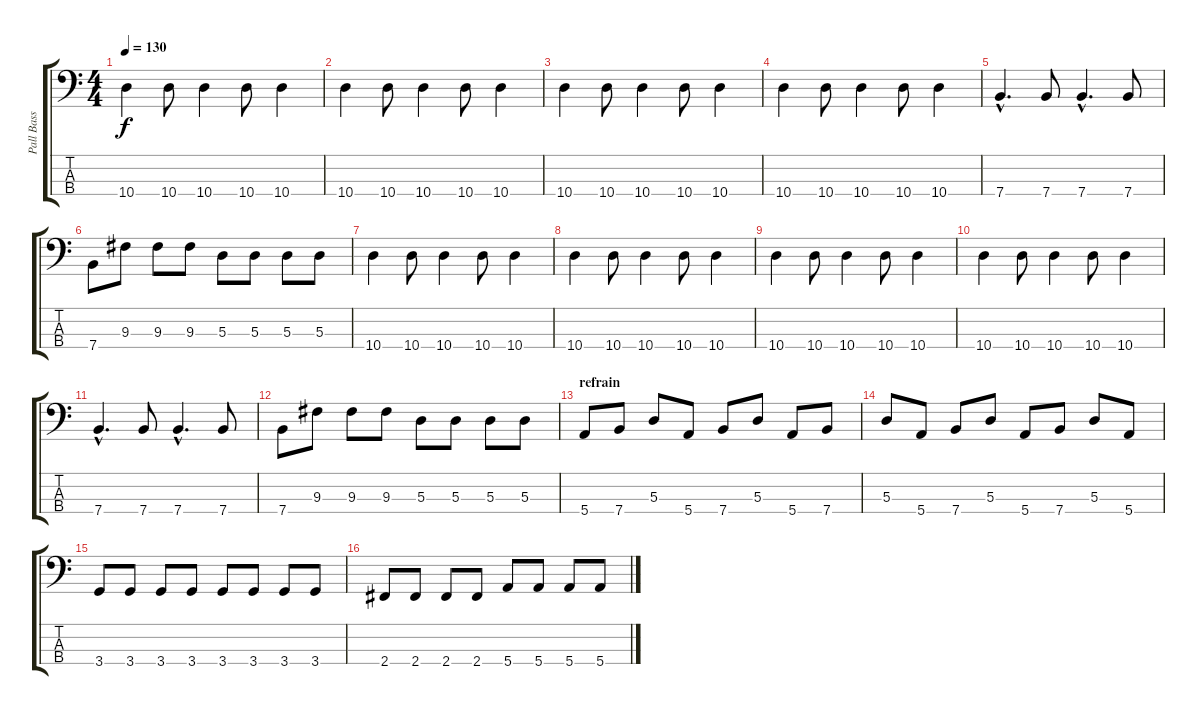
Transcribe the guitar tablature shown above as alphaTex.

\track ("Pall Bass" "Pall Bass") {instrument electricbassfinger}
\staff {score tabs}
\tuning (G2 D2 A1 E1) {hide}
\ts (4 4)
\tempo 130
\clef f4
\ks c
10.4.4{dy f} 10.4.8 10.4.4 10.4.8 10.4.4 |
10.4.4 10.4.8 10.4.4 10.4.8 10.4.4 |
10.4.4 10.4.8 10.4.4 10.4.8 10.4.4 |
10.4.4 10.4.8 10.4.4 10.4.8 10.4.4 |
7.4{hac}.4{d} 7.4.8 7.4{hac}.4{d} 7.4.8 |
7.4.8 9.3.8 9.3.8 9.3.8 5.3.8 5.3.8 5.3.8 5.3.8 |
10.4.4 10.4.8 10.4.4 10.4.8 10.4.4 |
10.4.4 10.4.8 10.4.4 10.4.8 10.4.4 |
10.4.4 10.4.8 10.4.4 10.4.8 10.4.4 |
10.4.4 10.4.8 10.4.4 10.4.8 10.4.4 |
7.4{hac}.4{d} 7.4.8 7.4{hac}.4{d} 7.4.8 |
7.4.8 9.3.8 9.3.8 9.3.8 5.3.8 5.3.8 5.3.8 5.3.8 |
\section ("" "refrain")
5.4.8 7.4.8 5.3.8 5.4.8 7.4.8 5.3.8 5.4.8 7.4.8 |
5.3.8 5.4.8 7.4.8 5.3.8 5.4.8 7.4.8 5.3.8 5.4.8 |
3.4.8 3.4.8 3.4.8 3.4.8 3.4.8 3.4.8 3.4.8 3.4.8 |
2.4.8 2.4.8 2.4.8 2.4.8 5.4.8 5.4.8 5.4.8 5.4.8
